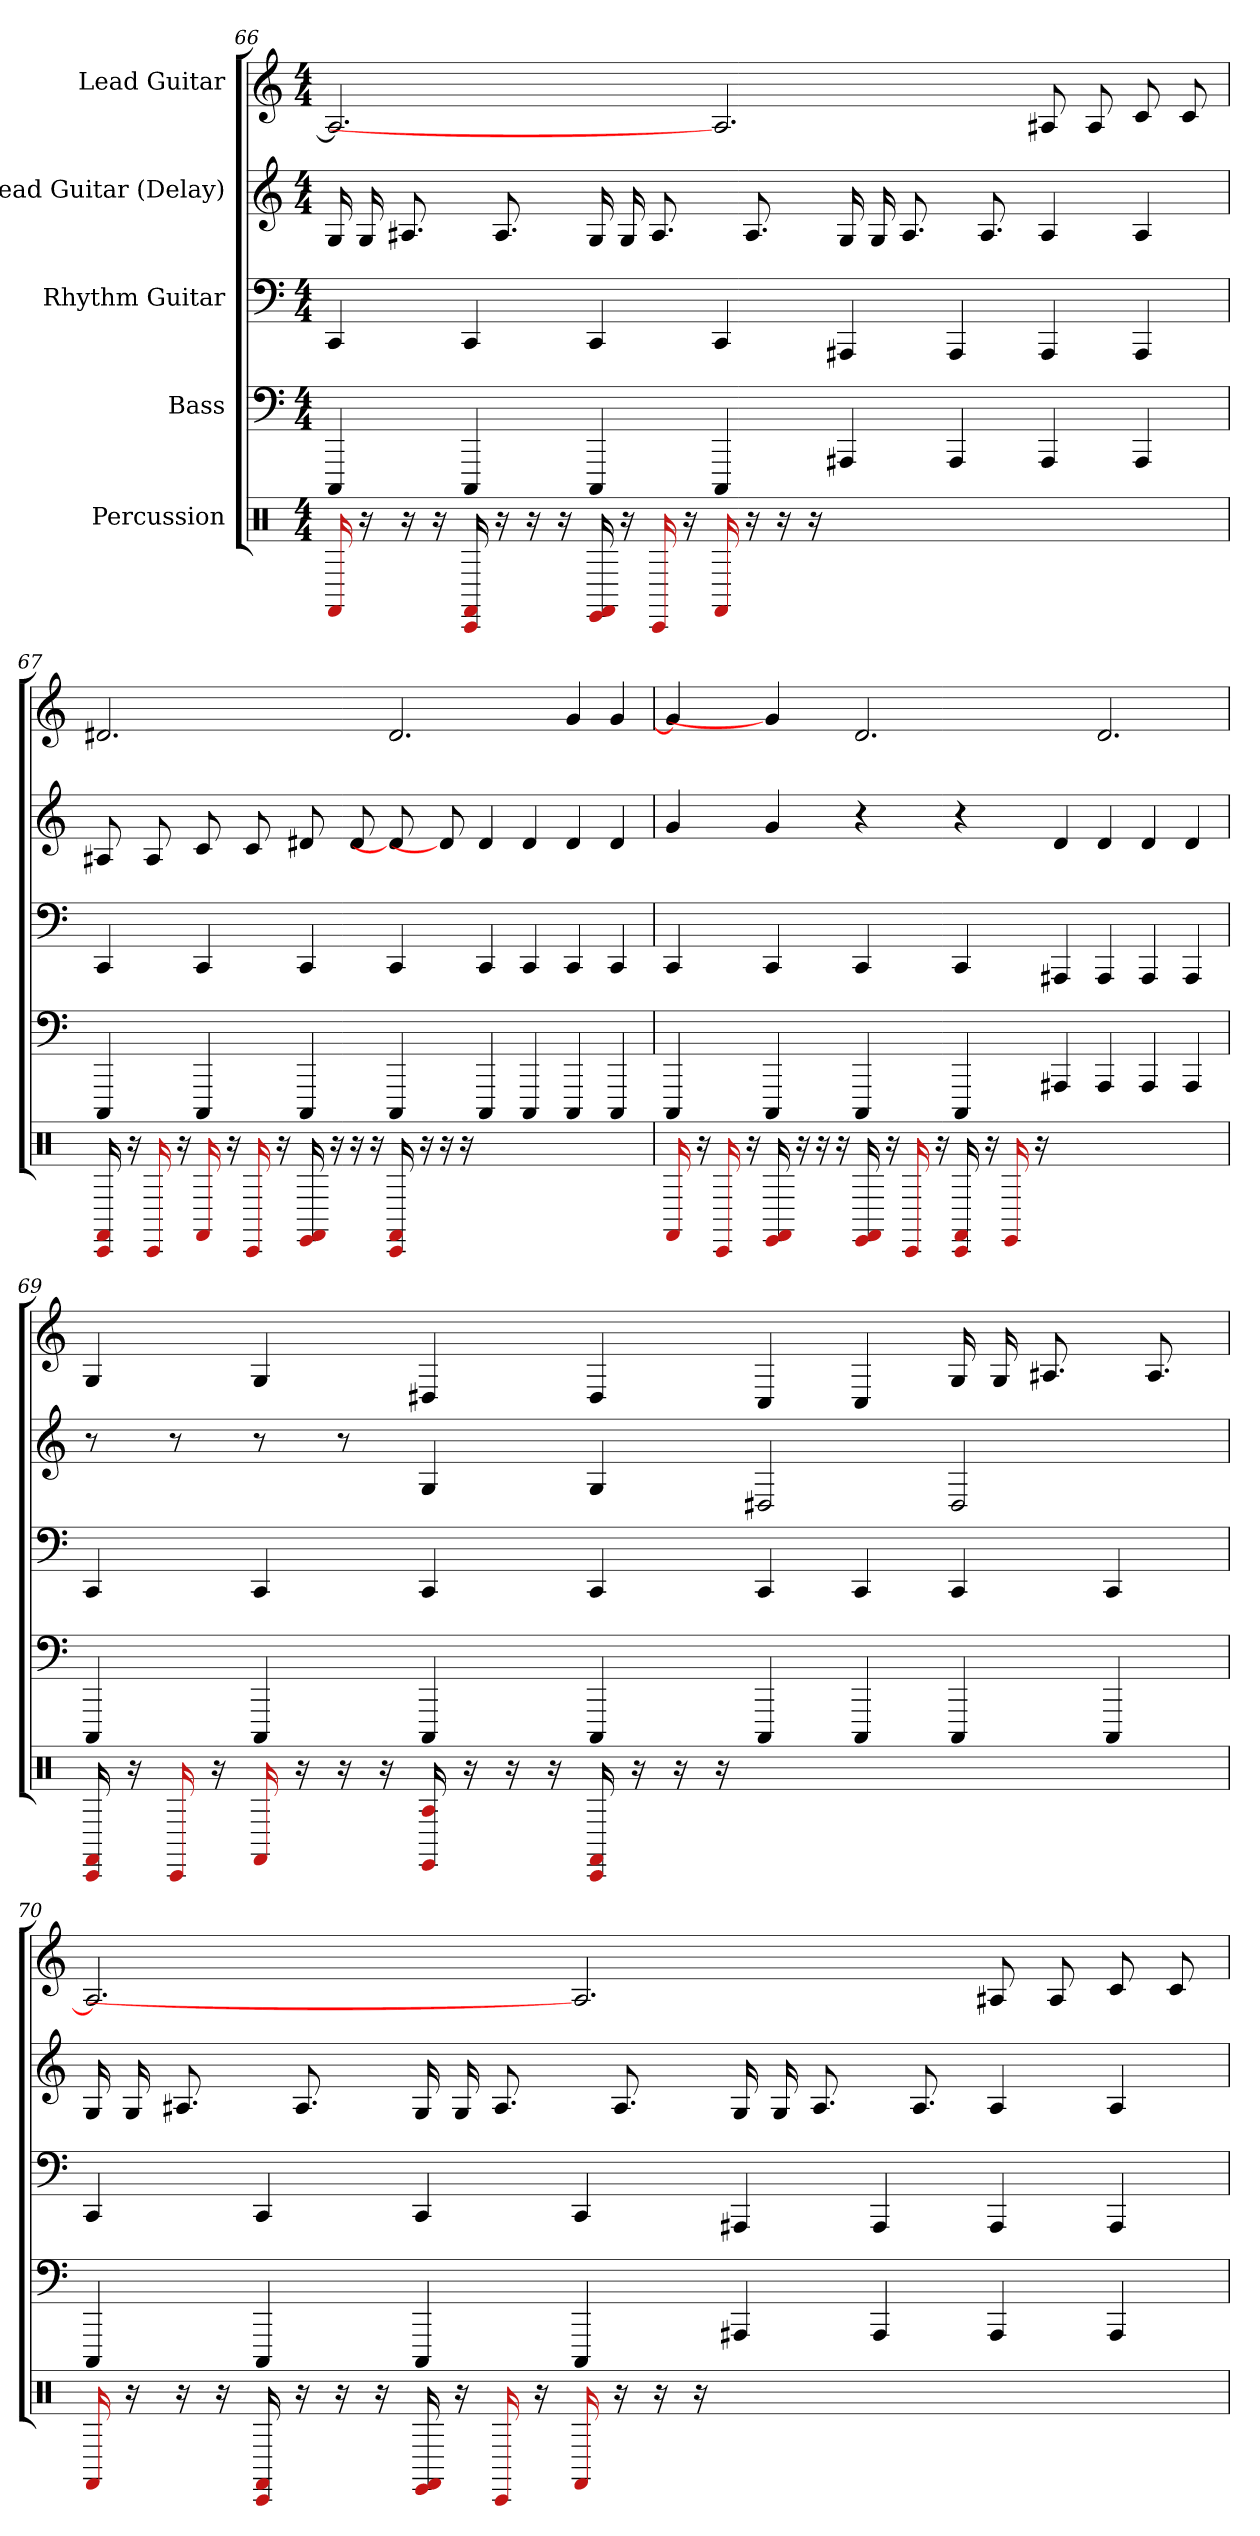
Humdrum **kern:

**kern	**kern	**kern	**kern	**kern
*part5	*part4	*part3	*part2	*part1
*staff5	*staff4	*staff3	*staff2	*staff1
*I"Percussion	*I"Bass	*I"Rhythm Guitar	*I"Lead Guitar (Delay)	*I"Lead Guitar
*clefX	*	*	*	*
*k[]	*k[]	*k[]	*k[]	*k[]
*M4/4	*M4/4	*M4/4	*M4/4	*M4/4
=66	=66	=66	=66	=66
16FF#	4CCC	4CC	16G	2.A#]
16r	.	.	16G	.
16r	.	.	8.A#	.
16r	.	.	.	.
16FF# 16CC	4CCC	4CC	.	.
16r	.	.	8.A#	.
16r	.	.	.	.
16r	.	.	.	.
16FF# 16EE	4CCC	4CC	16G	.
16r	.	.	16G	.
16CC	.	.	8.A#	.
16r	.	.	.	.
16FF#	4CCC	4CC	.	2.A#]
16r	.	.	8.A#	.
16r	.	.	.	.
16r	.	.	.	.
1ryy	4AAA#	4AAA#	16G	.
.	.	.	16G	.
.	.	.	8.A#	.
.	4AAA#	4AAA#	.	.
.	.	.	8.A#	.
.	4AAA#	4AAA#	4A#	8A#
.	.	.	.	8A#
.	4AAA#	4AAA#	4A#	8c
.	.	.	.	8c
=67	=67	=67	=67	=67
16FF# 16CC	4CCC	4CC	8A#	2.d#
16r	.	.	.	.
16CC	.	.	8A#	.
16r	.	.	.	.
16FF#	4CCC	4CC	8c	.
16r	.	.	.	.
16CC	.	.	8c	.
16r	.	.	.	.
16FF# 16EE	4CCC	4CC	8d#	.
16r	.	.	.	.
16r	.	.	8d#	.
16r	.	.	.	.
16FF# 16CC	4CCC	4CC	8d#]	2.d#
16r	.	.	.	.
16r	.	.	8d#]	.
16r	.	.	.	.
1ryy	4CCC	4CC	4d#	.
.	4CCC	4CC	4d#	.
.	4CCC	4CC	4d#	4g
.	4CCC	4CC	4d#	4g
=68	=68	=68	=68	=68
16FF#	4CCC	4CC	4g	4g]
16r	.	.	.	.
16CC	.	.	.	.
16r	.	.	.	.
16FF# 16EE	4CCC	4CC	4g	4g]
16r	.	.	.	.
16r	.	.	.	.
16r	.	.	.	.
16FF# 16EE	4CCC	4CC	4r	2.d
16r	.	.	.	.
16CC	.	.	.	.
16r	.	.	.	.
16FF# 16CC	4CCC	4CC	4r	.
16r	.	.	.	.
16EE	.	.	.	.
16r	.	.	.	.
1ryy	4AAA#	4AAA#	4d	.
.	4AAA#	4AAA#	4d	2.d
.	4AAA#	4AAA#	4d	.
.	4AAA#	4AAA#	4d	.
=69	=69	=69	=69	=69
16FF# 16CC	4CCC	4CC	8r	4G
16r	.	.	.	.
16CC	.	.	8r	.
16r	.	.	.	.
16FF#	4CCC	4CC	8r	4G
16r	.	.	.	.
16r	.	.	8r	.
16r	.	.	.	.
16A 16EE	4CCC	4CC	4G	4D#
16r	.	.	.	.
16r	.	.	.	.
16r	.	.	.	.
16FF# 16CC	4CCC	4CC	4G	4D#
16r	.	.	.	.
16r	.	.	.	.
16r	.	.	.	.
1ryy	4CCC	4CC	2D#	4C
.	4CCC	4CC	.	4C
.	4CCC	4CC	2D#	16G
.	.	.	.	16G
.	.	.	.	8.A#
.	4CCC	4CC	.	.
.	.	.	.	8.A#
=70	=70	=70	=70	=70
16FF#	4CCC	4CC	16G	2.A#]
16r	.	.	16G	.
16r	.	.	8.A#	.
16r	.	.	.	.
16FF# 16CC	4CCC	4CC	.	.
16r	.	.	8.A#	.
16r	.	.	.	.
16r	.	.	.	.
16FF# 16EE	4CCC	4CC	16G	.
16r	.	.	16G	.
16CC	.	.	8.A#	.
16r	.	.	.	.
16FF#	4CCC	4CC	.	2.A#]
16r	.	.	8.A#	.
16r	.	.	.	.
16r	.	.	.	.
1ryy	4AAA#	4AAA#	16G	.
.	.	.	16G	.
.	.	.	8.A#	.
.	4AAA#	4AAA#	.	.
.	.	.	8.A#	.
.	4AAA#	4AAA#	4A#	8A#
.	.	.	.	8A#
.	4AAA#	4AAA#	4A#	8c
.	.	.	.	8c
=	=	=	=	=
*-	*-	*-	*-	*-
